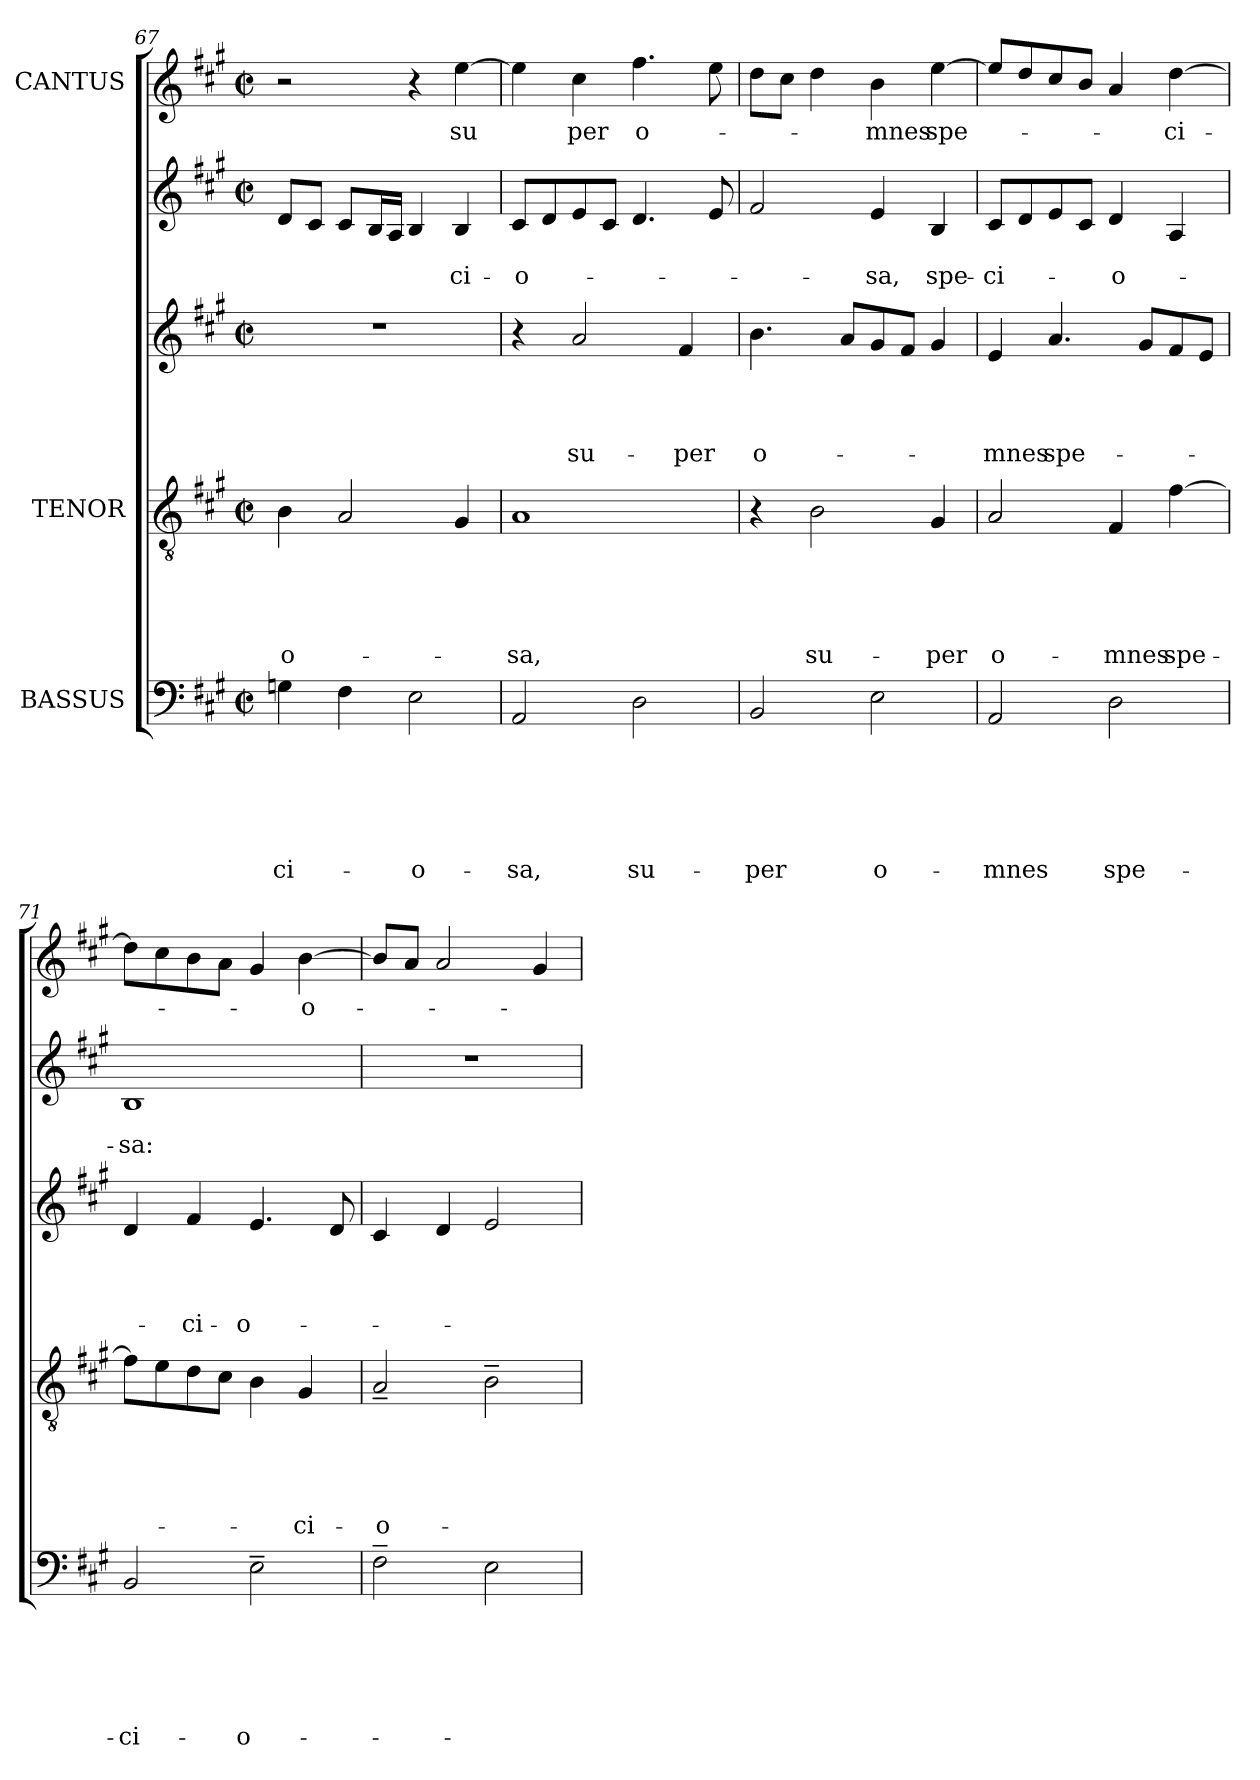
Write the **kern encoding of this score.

**kern	**text	**text	**text	**text	**text	**text	**kern	**text	**text	**text	**text	**text	**kern	**text	**text	**text	**text	**kern	**text	**text	**kern	**text
*part5	*part5	*part5	*part5	*part5	*part5	*part5	*part4	*part4	*part4	*part4	*part4	*part4	*part3	*part3	*part3	*part3	*part3	*part2	*part2	*part2	*part1	*part1
*staff5	*staff5	*staff5	*staff5	*staff5	*staff5	*staff5	*staff4	*staff4	*staff4	*staff4	*staff4	*staff4	*staff3	*staff3	*staff3	*staff3	*staff3	*staff2	*staff2	*staff2	*staff1	*staff1
*I"BASSUS	*	*	*	*	*	*	*I"TENOR	*	*	*	*	*	*	*	*	*	*	*	*	*	*I"CANTUS	*
*clefF4	*	*	*	*	*	*	*clefGv2	*	*	*	*	*	*clefG2	*	*	*	*	*clefG2	*	*	*clefG2	*
*k[f#c#g#]	*	*	*	*	*	*	*k[f#c#g#]	*	*	*	*	*	*k[f#c#g#]	*	*	*	*	*k[f#c#g#]	*	*	*k[f#c#g#]	*
*A:	*	*	*	*	*	*	*A:	*	*	*	*	*	*A:	*	*	*	*	*A:	*	*	*A:	*
*M2/2	*	*	*	*	*	*	*M2/2	*	*	*	*	*	*M2/2	*	*	*	*	*M2/2	*	*	*M2/2	*
*met(c|)	*	*	*	*	*	*	*met(c|)	*	*	*	*	*	*met(c|)	*	*	*	*	*met(c|)	*	*	*met(c|)	*
=67	=67	=67	=67	=67	=67	=67	=67	=67	=67	=67	=67	=67	=67	=67	=67	=67	=67	=67	=67	=67	=67	=67
!	!	!	!	!	!	!LO:LY:b	!	!	!	!	!	!LO:LY:b	!	!	!	!	!	!	!	!	!	!
4Gn\	.	.	.	.	.	-ci-	4B\	.	.	.	.	-o-	1r	.	.	.	.	8d/L	.	.	2r	.
.	.	.	.	.	.	.	.	.	.	.	.	.	.	.	.	.	.	8c#/J	.	.	.	.
4F#\	.	.	.	.	.	.	2A/	.	.	.	.	.	.	.	.	.	.	8c#/L	.	.	.	.
.	.	.	.	.	.	.	.	.	.	.	.	.	.	.	.	.	.	16B/L	.	.	.	.
.	.	.	.	.	.	.	.	.	.	.	.	.	.	.	.	.	.	16A/JJ	.	.	.	.
!	!	!	!	!	!	!LO:LY:b	!	!	!	!	!	!	!	!	!	!	!	!	!	!	!	!
2E\	.	.	.	.	.	-o-	.	.	.	.	.	.	.	.	.	.	.	4B/	.	.	4r	.
!	!	!	!	!	!	!	!	!	!	!	!	!	!	!	!	!	!	!	!	!LO:LY:b	!	!LO:LY:b
.	.	.	.	.	.	.	4G#/	.	.	.	.	.	.	.	.	.	.	4B/	.	-ci-	[>4ee\	su
!!LO:PB:g=z
=68	=68	=68	=68	=68	=68	=68	=68	=68	=68	=68	=68	=68	=68	=68	=68	=68	=68	=68	=68	=68	=68	=68
!	!	!	!	!	!	!LO:LY:b	!	!	!	!	!	!LO:LY:b	!	!	!	!	!	!	!	!LO:LY:b	!	!
2AA/	.	.	.	.	.	-sa,	1A	.	.	.	.	-sa,	4r	.	.	.	.	8c#/L	.	-o-	4ee\]	.
.	.	.	.	.	.	.	.	.	.	.	.	.	.	.	.	.	.	8d/	.	.	.	.
!	!	!	!	!	!	!	!	!	!	!	!	!	!	!	!	!	!LO:LY:b	!	!	!	!	!LO:LY:b
.	.	.	.	.	.	.	.	.	.	.	.	.	2a/	.	.	.	su-	8e/	.	.	4cc#\	per
.	.	.	.	.	.	.	.	.	.	.	.	.	.	.	.	.	.	8c#/J	.	.	.	.
!	!	!	!	!	!	!LO:LY:b	!	!	!	!	!	!	!	!	!	!	!	!	!	!	!	!LO:LY:b
2D\	.	.	.	.	.	su-	.	.	.	.	.	.	.	.	.	.	.	4.d/	.	.	4.ff#\	o-
!	!	!	!	!	!	!	!	!	!	!	!	!	!	!	!	!	!LO:LY:b	!	!	!	!	!
.	.	.	.	.	.	.	.	.	.	.	.	.	4f#/	.	.	.	-per	.	.	.	.	.
.	.	.	.	.	.	.	.	.	.	.	.	.	.	.	.	.	.	8e/	.	.	8ee\	.
=69	=69	=69	=69	=69	=69	=69	=69	=69	=69	=69	=69	=69	=69	=69	=69	=69	=69	=69	=69	=69	=69	=69
!	!	!	!	!	!	!LO:LY:b	!	!	!	!	!	!	!	!	!	!	!LO:LY:b	!	!	!	!	!
2BB/	.	.	.	.	.	-per	4r	.	.	.	.	.	4.b\	.	.	.	o-	2f#/	.	.	8dd\L	.
.	.	.	.	.	.	.	.	.	.	.	.	.	.	.	.	.	.	.	.	.	8cc#\J	.
!	!	!	!	!	!	!	!	!	!	!	!	!LO:LY:b	!	!	!	!	!	!	!	!	!	!
.	.	.	.	.	.	.	2B\	.	.	.	.	su-	.	.	.	.	.	.	.	.	4dd\	.
.	.	.	.	.	.	.	.	.	.	.	.	.	8a/L	.	.	.	.	.	.	.	.	.
!	!	!	!	!	!	!LO:LY:b	!	!	!	!	!	!	!	!	!	!	!	!	!	!LO:LY:b	!	!LO:LY:b
2E\	.	.	.	.	.	o-	.	.	.	.	.	.	8g#/	.	.	.	.	4e/	.	-sa,	4b\	-mnes
.	.	.	.	.	.	.	.	.	.	.	.	.	8f#/J	.	.	.	.	.	.	.	.	.
!	!	!	!	!	!	!	!	!	!	!	!	!LO:LY:b	!	!	!	!	!	!	!	!LO:LY:b	!	!LO:LY:b
.	.	.	.	.	.	.	4G#/	.	.	.	.	-per	4g#/	.	.	.	.	4B/	.	spe-	[>4ee\	spe-
=70	=70	=70	=70	=70	=70	=70	=70	=70	=70	=70	=70	=70	=70	=70	=70	=70	=70	=70	=70	=70	=70	=70
!	!	!	!	!	!	!LO:LY:b	!	!	!	!	!	!LO:LY:b	!	!	!	!	!LO:LY:b	!	!	!LO:LY:b	!	!
2AA/	.	.	.	.	.	-mnes	2A/	.	.	.	.	o-	4e/	.	.	.	-mnes	8c#/L	.	-ci-	8ee/L]	.
.	.	.	.	.	.	.	.	.	.	.	.	.	.	.	.	.	.	8d/	.	.	8dd/	.
!	!	!	!	!	!	!	!	!	!	!	!	!	!	!	!	!	!LO:LY:b	!	!	!	!	!
.	.	.	.	.	.	.	.	.	.	.	.	.	4.a/	.	.	.	spe-	8e/	.	.	8cc#/	.
.	.	.	.	.	.	.	.	.	.	.	.	.	.	.	.	.	.	8c#/J	.	.	8b/J	.
!	!	!	!	!	!	!LO:LY:b	!	!	!	!	!	!LO:LY:b	!	!	!	!	!	!	!	!LO:LY:b	!	!
2D\	.	.	.	.	.	spe-	4F#/	.	.	.	.	-mnes	.	.	.	.	.	4d/	.	-o-	4a/	.
.	.	.	.	.	.	.	.	.	.	.	.	.	8g#/L	.	.	.	.	.	.	.	.	.
!	!	!	!	!	!	!	!	!	!	!	!	!LO:LY:b	!	!	!	!	!	!	!	!	!	!LO:LY:b
.	.	.	.	.	.	.	[>4f#\	.	.	.	.	spe-	8f#/	.	.	.	.	4A/	.	.	[>4dd\	-ci-
.	.	.	.	.	.	.	.	.	.	.	.	.	8e/J	.	.	.	.	.	.	.	.	.
=71	=71	=71	=71	=71	=71	=71	=71	=71	=71	=71	=71	=71	=71	=71	=71	=71	=71	=71	=71	=71	=71	=71
!	!	!	!	!	!	!LO:LY:b	!	!	!	!	!	!	!	!	!	!	!	!	!	!LO:LY:b	!	!
2BB/	.	.	.	.	.	-ci-	8f#\L]	.	.	.	.	.	4d/	.	.	.	.	1B	.	-sa:	8dd\L]	.
.	.	.	.	.	.	.	8e\	.	.	.	.	.	.	.	.	.	.	.	.	.	8cc#\	.
!	!	!	!	!	!	!	!	!	!	!	!	!	!	!	!	!	!LO:LY:b	!	!	!	!	!
.	.	.	.	.	.	.	8d\	.	.	.	.	.	4f#/	.	.	.	-ci-	.	.	.	8b\	.
.	.	.	.	.	.	.	8c#\J	.	.	.	.	.	.	.	.	.	.	.	.	.	8a\J	.
!	!	!	!	!	!	!LO:LY:b	!	!	!	!	!	!	!	!	!	!	!LO:LY:b	!	!	!	!	!
2E~>\	.	.	.	.	.	-o-	4B\	.	.	.	.	.	4.e/	.	.	.	-o-	.	.	.	4g#/	.
!	!	!	!	!	!	!	!	!	!	!	!	!LO:LY:b	!	!	!	!	!	!	!	!	!	!LO:LY:b
.	.	.	.	.	.	.	4G#/	.	.	.	.	-ci-	.	.	.	.	.	.	.	.	[>4b\	-o-
.	.	.	.	.	.	.	.	.	.	.	.	.	8d/	.	.	.	.	.	.	.	.	.
=72	=72	=72	=72	=72	=72	=72	=72	=72	=72	=72	=72	=72	=72	=72	=72	=72	=72	=72	=72	=72	=72	=72
!	!	!	!	!	!	!	!	!	!	!	!	!LO:LY:b	!	!	!	!	!	!	!	!	!	!
2F#~>\	.	.	.	.	.	.	2A~</	.	.	.	.	-o-	4c#/	.	.	.	.	1r	.	.	8b/L]	.
.	.	.	.	.	.	.	.	.	.	.	.	.	.	.	.	.	.	.	.	.	8a/J	.
.	.	.	.	.	.	.	.	.	.	.	.	.	4d/	.	.	.	.	.	.	.	2a/	.
2E\	.	.	.	.	.	.	2B~>\	.	.	.	.	.	2e/	.	.	.	.	.	.	.	.	.
.	.	.	.	.	.	.	.	.	.	.	.	.	.	.	.	.	.	.	.	.	4g#/	.
=	=	=	=	=	=	=	=	=	=	=	=	=	=	=	=	=	=	=	=	=	=	=
*-	*-	*-	*-	*-	*-	*-	*-	*-	*-	*-	*-	*-	*-	*-	*-	*-	*-	*-	*-	*-	*-	*-
